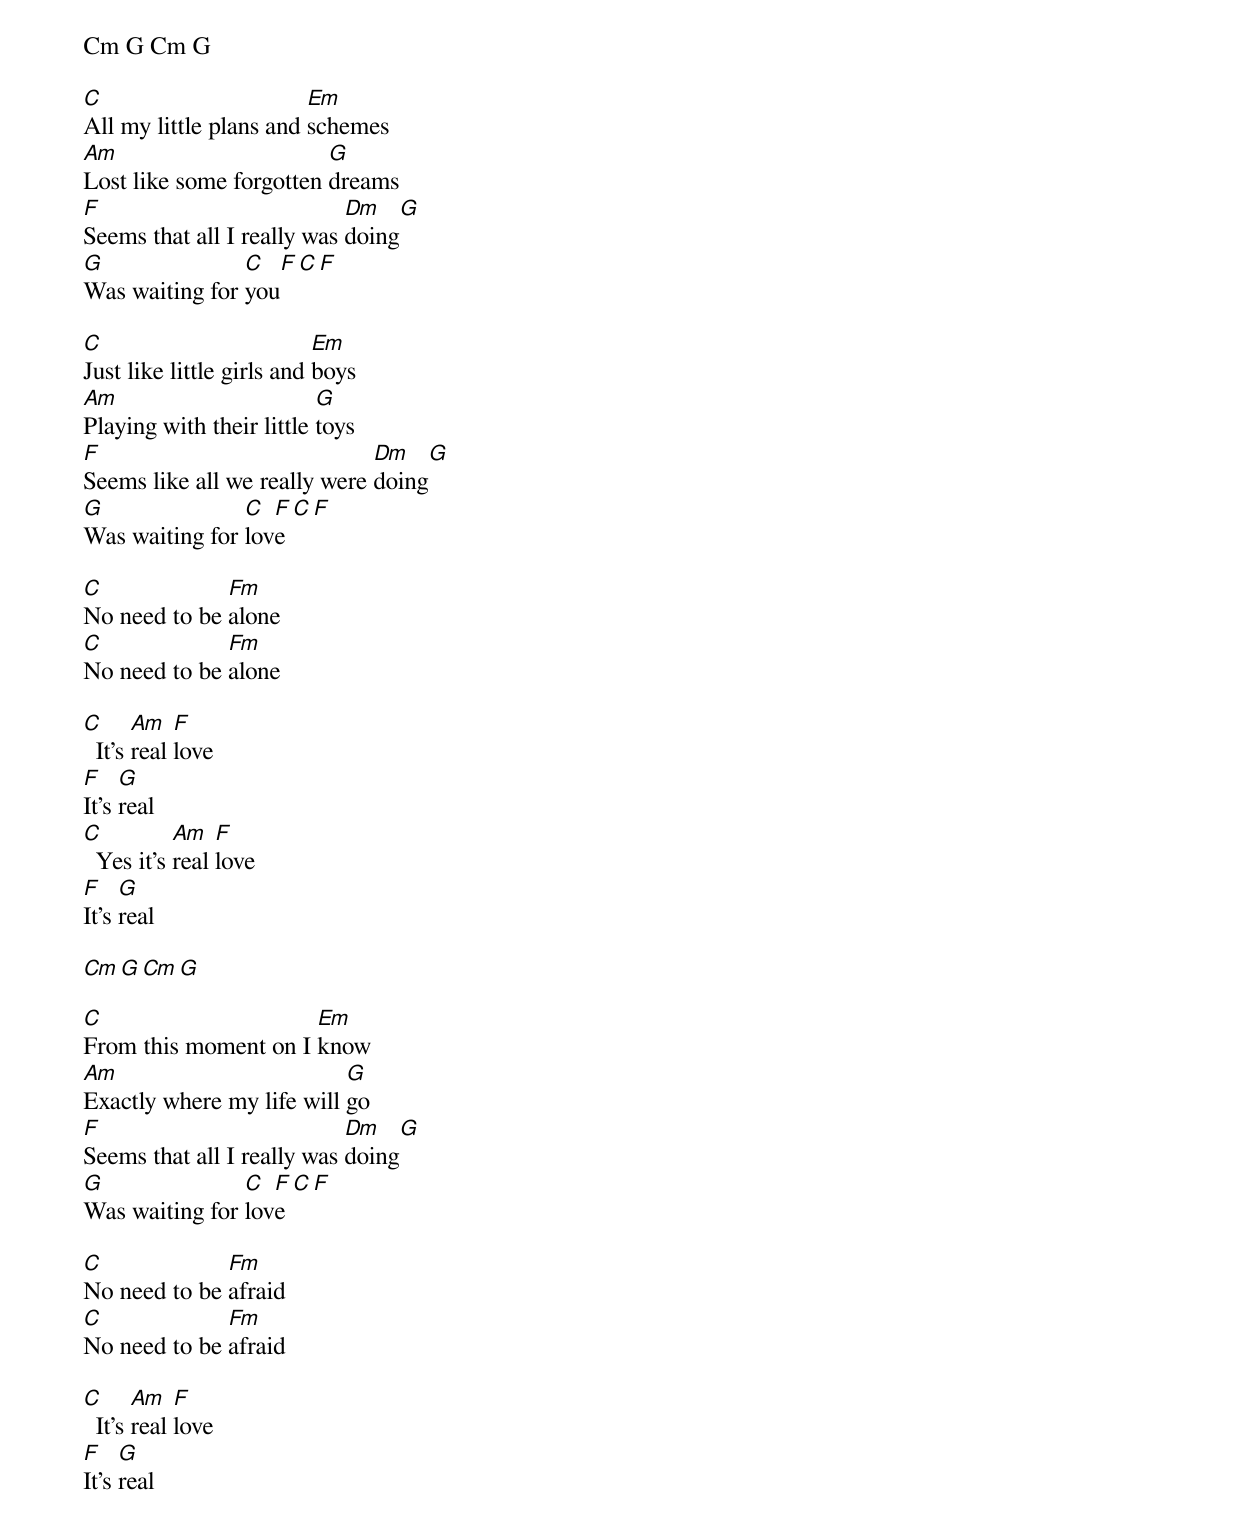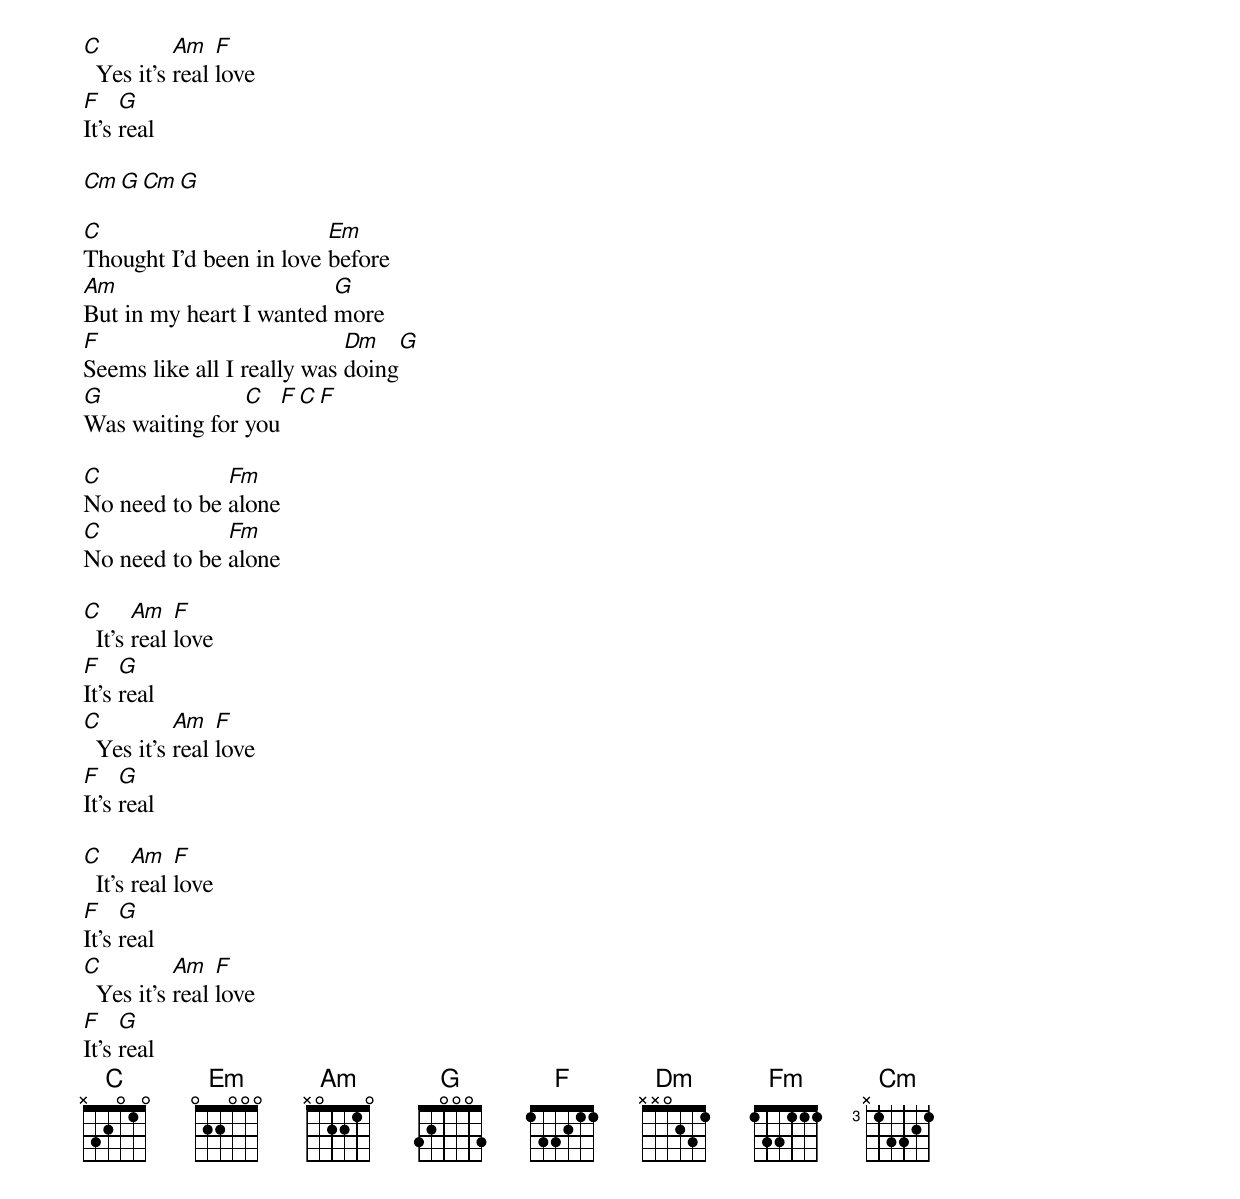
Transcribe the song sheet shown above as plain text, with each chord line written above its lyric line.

Cm G Cm G

C                       Em
All my little plans and schemes
Am                       G
Lost like some forgotten dreams
F                           Dm    G
Seems that all I really was doing
G               C  F  C   F
Was waiting for you

C                          Em
Just like little girls and boys
Am                        G
Playing with their little toys
F                             Dm    G
Seems like all we really were doing
G               C  F  C   F
Was waiting for love

C             Fm
No need to be alone
C             Fm
No need to be alone

C      Am   F
  It's real love
F    G
It's real
C          Am   F
  Yes it's real love
F    G
It's real

Cm G Cm G

C                     Em
From this moment on I know
Am                         G
Exactly where my life will go
F                           Dm    G
Seems that all I really was doing
G               C  F  C   F
Was waiting for love

C             Fm
No need to be afraid
C             Fm
No need to be afraid

C      Am   F
  It's real love
F    G
It's real
C          Am   F
  Yes it's real love
F    G
It's real

Cm G Cm G

C                        Em
Thought I'd been in love before
Am                       G
But in my heart I wanted more
F                           Dm    G
Seems like all I really was doing
G               C  F  C   F
Was waiting for you

C             Fm
No need to be alone
C             Fm
No need to be alone

C      Am   F
  It's real love
F    G
It's real
C          Am   F
  Yes it's real love
F    G
It's real

C      Am   F
  It's real love
F    G
It's real
C          Am   F
  Yes it's real love
F    G
It's real
